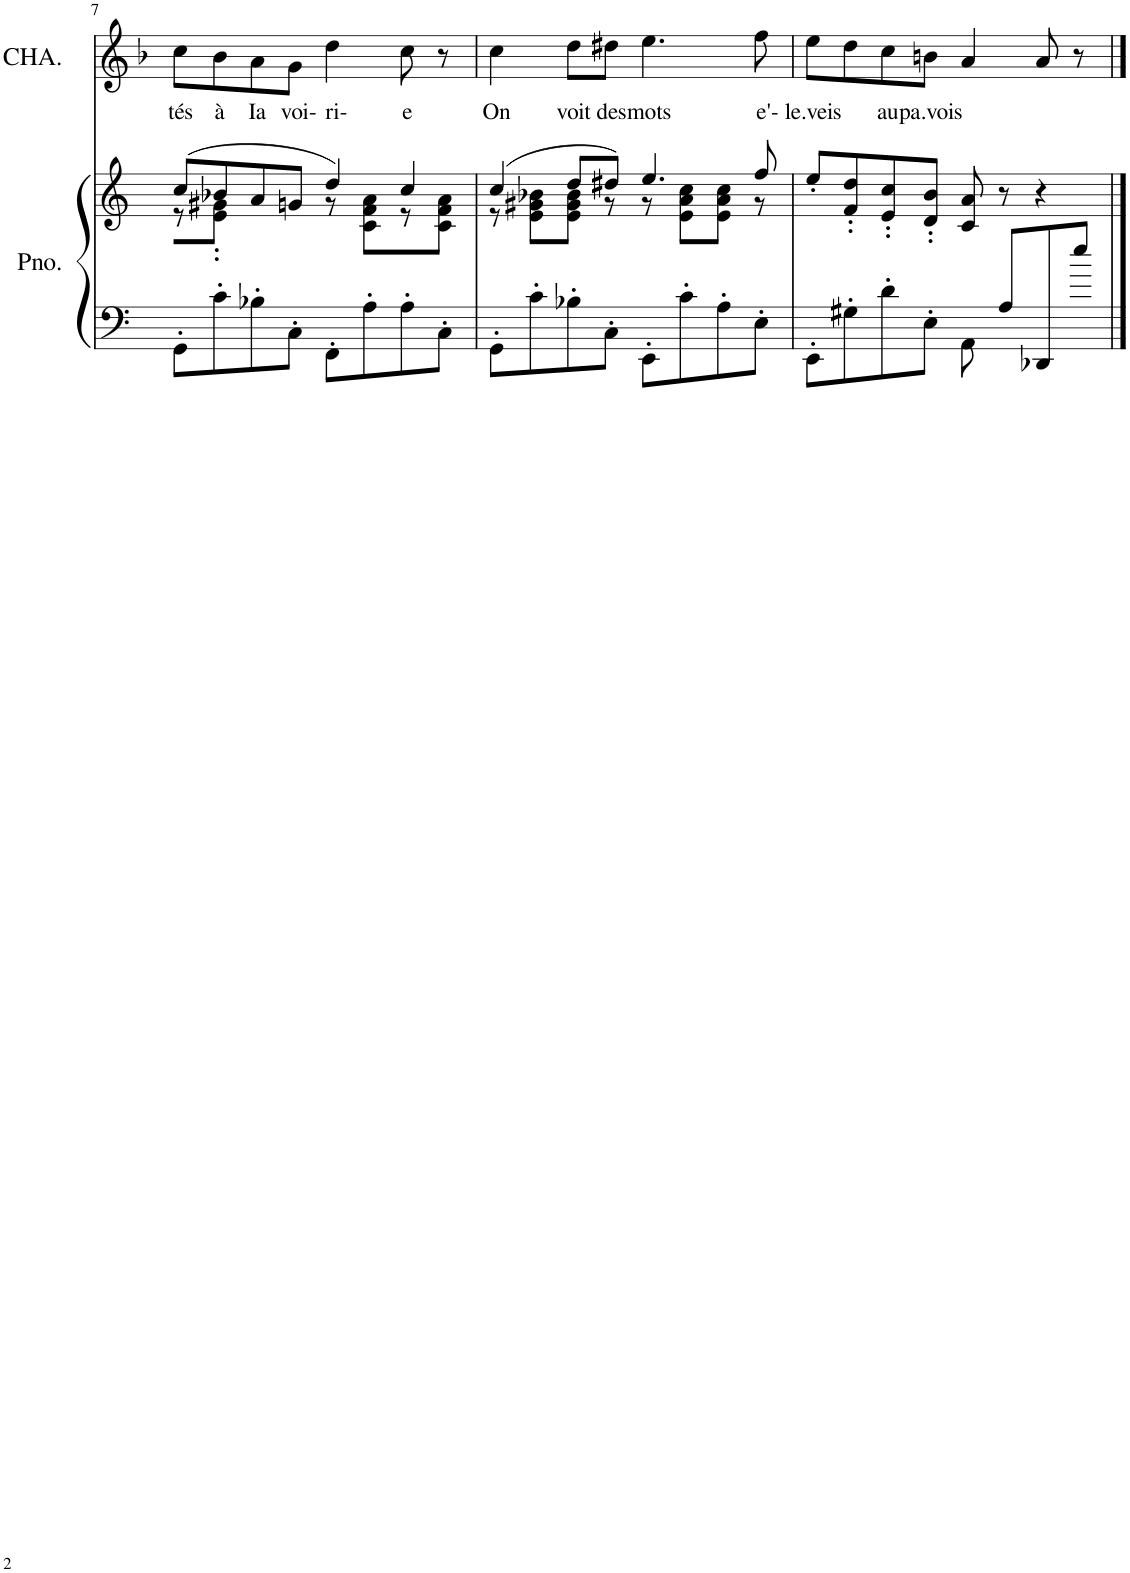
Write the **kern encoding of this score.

**kern	**kern	**kern	**text
*part2	*part2	*part1	*part1
*staff3	*staff2	*staff1	*staff1
*I"Piano	*	*I"CHANT	*
*I'Pno.	*	*I'CHA.	*
!!LO:PB:g=z
*clefF4	*clefG2	*clefG2	*
*k[]	*k[]	*k[b-]	*
*M4/4	*M4/4	*M4/4	*
=7	=7	=7	=7
*	*^	*	*
!	!	!	!	!LO:LY:b
8GG'\L	(8cc/L	8r	8cc\L	tés
!	!	!	!	!LO:LY:b
8c'\	8b-X/	8e\' 8g#X\'J	8b-\	à
!	!	!	!	!LO:LY:b
8B-X'\	8a/	4ryy	8a\	Ia
!	!	!	!	!LO:LY:b
8C'\J	8gn/J	.	8g\J	voi-
!	!	!	!	!LO:LY:b
8FF'\L	4dd/)	8r	4dd\	ri-
8A'\	.	8c\ 8f\ 8a\L	.	.
!	!	!	!	!LO:LY:b
8A'\	4cc/	8r	8cc\	e
8C'\J	.	8c\ 8f\ 8a\J	8r	.
=8	=8	=8	=8	=8
!	!	!	!	!LO:LY:b
8GG'\L	(4cc/	8r	4cc\	On
8c'\	.	8e\ 8g#X\ 8b-X\L	.	.
!	!	!	!	!LO:LY:b
8B-X'\	8dd/L	8e\ 8g#\ 8b-\J	8dd\L	voit
!	!	!	!	!LO:LY:b
8C'\J	8dd#X/J)	8r	8dd#X\J	des
!	!	!	!	!LO:LY:b
8EE'\L	4.ee/	8r	4.ee\	mots
8c'\	.	8e\ 8a\ 8cc\L	.	.
8A'\	.	8e\ 8a\ 8cc\J	.	.
!	!	!	!	!LO:LY:b
8E'\J	8ff/	8r	8ff\	e'-
=9	=9	=9	=9	=9
!	!	!	!	!LO:LY:b
*	*v	*v	*	*
8EE'\L	8ee'/L	8ee\L	le.veis
8G#X'\	8f/' 8dd/'	8dd\	.
!	!	!	!LO:LY:b
8d'\	8e/' 8cc/'	8cc\	au
!	!	!	!LO:LY:b
8E'\J	8d/' 8b/'J	8bn\J	pa.vois
8AA\	8c/ 8a/	4a/	.
8A/L	8r	.	.
8DD-X/	4r	8a/	.
8ee/J	.	8r	.
==	==	==	==
*-	*-	*-	*-
